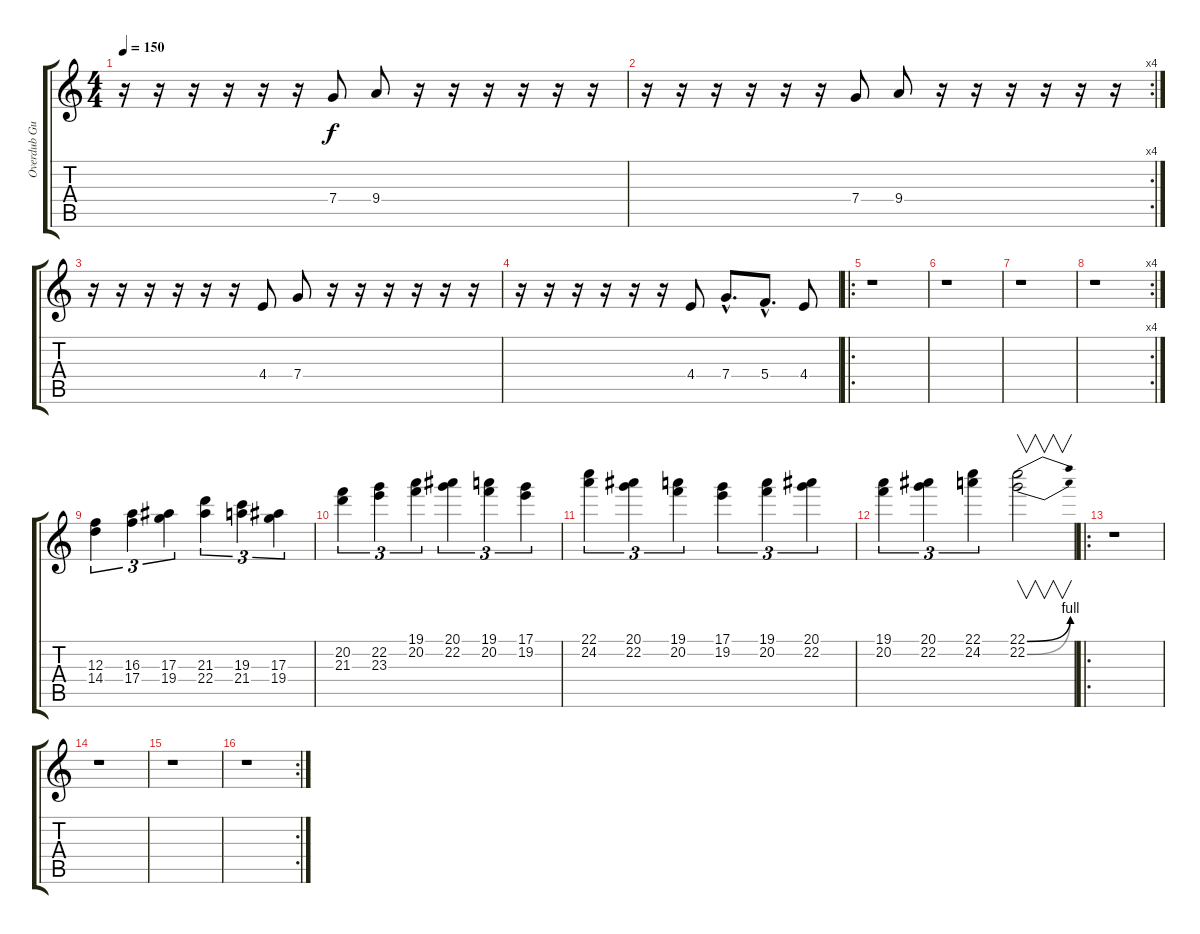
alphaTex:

\track ("Overdub Guit." "Overdub Gu") {instrument distortionguitar}
\staff {score tabs}
\tuning (D4 A3 F3 C3 G2 D2) {hide}
\ts (4 4)
\tempo 150
\clef g2
\ks c
r.16{dy f} r.16 r.16 r.16 r.16 r.16 7.4.8 9.4.8 r.16 r.16 r.16 r.16 r.16 r.16 |
\rc 4
r.16 r.16 r.16 r.16 r.16 r.16 7.4.8 9.4.8 r.16 r.16 r.16 r.16 r.16 r.16 |
r.16 r.16 r.16 r.16 r.16 r.16 4.4.8 7.4.8 r.16 r.16 r.16 r.16 r.16 r.16 |
r.16 r.16 r.16 r.16 r.16 r.16 4.4.8 7.4{hac}.8{d} 5.4{hac}.8{d} 4.4.8 |
\ro
r.1 |
r.1 |
r.1 |
\rc 4
r.1 |
(12.3 14.4).4{tu (3 2)} (16.3 17.4).4{tu (3 2)} (17.3 19.4).4{tu (3 2)} (21.3 22.4).4{tu (3 2)} (19.3 21.4).4{tu (3 2)} (17.3 19.4).4{tu (3 2)} |
(20.2 21.3).4{tu (3 2)} (22.2 23.3).4{tu (3 2)} (19.1 20.2).4{tu (3 2)} (20.1 22.2).4{tu (3 2)} (19.1 20.2).4{tu (3 2)} (17.1 19.2).4{tu (3 2)} |
(22.1 24.2).4{tu (3 2)} (20.1 22.2).4{tu (3 2)} (19.1 20.2).4{tu (3 2)} (17.1 19.2).4{tu (3 2)} (19.1 20.2).4{tu (3 2)} (20.1 22.2).4{tu (3 2)} |
(19.1 20.2).4{tu (3 2)} (20.1 22.2).4{tu (3 2)} (22.1 24.2).4{tu (3 2)} (22.1{be (bend 0 0 60 4)} 22.2{be (bend 0 0 60 4)}).2{v} |
\ro
r.1 |
r.1 |
r.1 |
\rc 2
r.1
